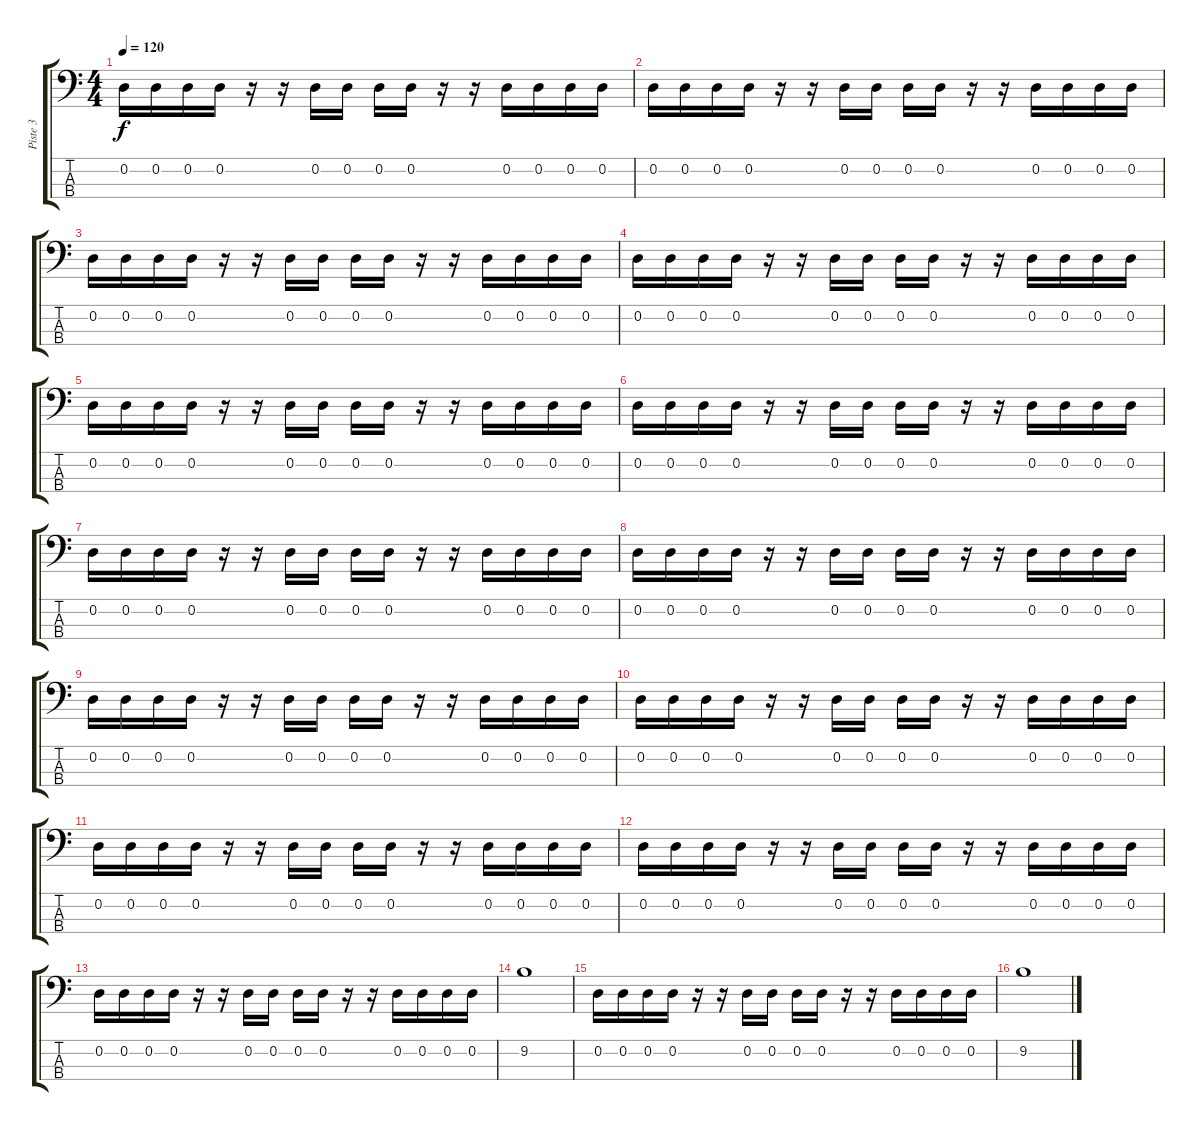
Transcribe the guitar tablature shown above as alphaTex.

\track ("Piste 3" "Piste 3") {instrument electricbassfinger}
\staff {score tabs}
\tuning (G2 D2 A1 E1) {hide}
\ts (4 4)
\tempo 120
\clef f4
\ks c
0.2.16{dy f} 0.2.16 0.2.16 0.2.16 r.16 r.16 0.2.16 0.2.16 0.2.16 0.2.16 r.16 r.16 0.2.16 0.2.16 0.2.16 0.2.16 |
0.2.16 0.2.16 0.2.16 0.2.16 r.16 r.16 0.2.16 0.2.16 0.2.16 0.2.16 r.16 r.16 0.2.16 0.2.16 0.2.16 0.2.16 |
0.2.16 0.2.16 0.2.16 0.2.16 r.16 r.16 0.2.16 0.2.16 0.2.16 0.2.16 r.16 r.16 0.2.16 0.2.16 0.2.16 0.2.16 |
0.2.16 0.2.16 0.2.16 0.2.16 r.16 r.16 0.2.16 0.2.16 0.2.16 0.2.16 r.16 r.16 0.2.16 0.2.16 0.2.16 0.2.16 |
0.2.16 0.2.16 0.2.16 0.2.16 r.16 r.16 0.2.16 0.2.16 0.2.16 0.2.16 r.16 r.16 0.2.16 0.2.16 0.2.16 0.2.16 |
0.2.16 0.2.16 0.2.16 0.2.16 r.16 r.16 0.2.16 0.2.16 0.2.16 0.2.16 r.16 r.16 0.2.16 0.2.16 0.2.16 0.2.16 |
0.2.16 0.2.16 0.2.16 0.2.16 r.16 r.16 0.2.16 0.2.16 0.2.16 0.2.16 r.16 r.16 0.2.16 0.2.16 0.2.16 0.2.16 |
0.2.16 0.2.16 0.2.16 0.2.16 r.16 r.16 0.2.16 0.2.16 0.2.16 0.2.16 r.16 r.16 0.2.16 0.2.16 0.2.16 0.2.16 |
0.2.16 0.2.16 0.2.16 0.2.16 r.16 r.16 0.2.16 0.2.16 0.2.16 0.2.16 r.16 r.16 0.2.16 0.2.16 0.2.16 0.2.16 |
0.2.16 0.2.16 0.2.16 0.2.16 r.16 r.16 0.2.16 0.2.16 0.2.16 0.2.16 r.16 r.16 0.2.16 0.2.16 0.2.16 0.2.16 |
0.2.16 0.2.16 0.2.16 0.2.16 r.16 r.16 0.2.16 0.2.16 0.2.16 0.2.16 r.16 r.16 0.2.16 0.2.16 0.2.16 0.2.16 |
0.2.16 0.2.16 0.2.16 0.2.16 r.16 r.16 0.2.16 0.2.16 0.2.16 0.2.16 r.16 r.16 0.2.16 0.2.16 0.2.16 0.2.16 |
0.2.16 0.2.16 0.2.16 0.2.16 r.16 r.16 0.2.16 0.2.16 0.2.16 0.2.16 r.16 r.16 0.2.16 0.2.16 0.2.16 0.2.16 |
9.2.1 |
0.2.16 0.2.16 0.2.16 0.2.16 r.16 r.16 0.2.16 0.2.16 0.2.16 0.2.16 r.16 r.16 0.2.16 0.2.16 0.2.16 0.2.16 |
9.2.1
